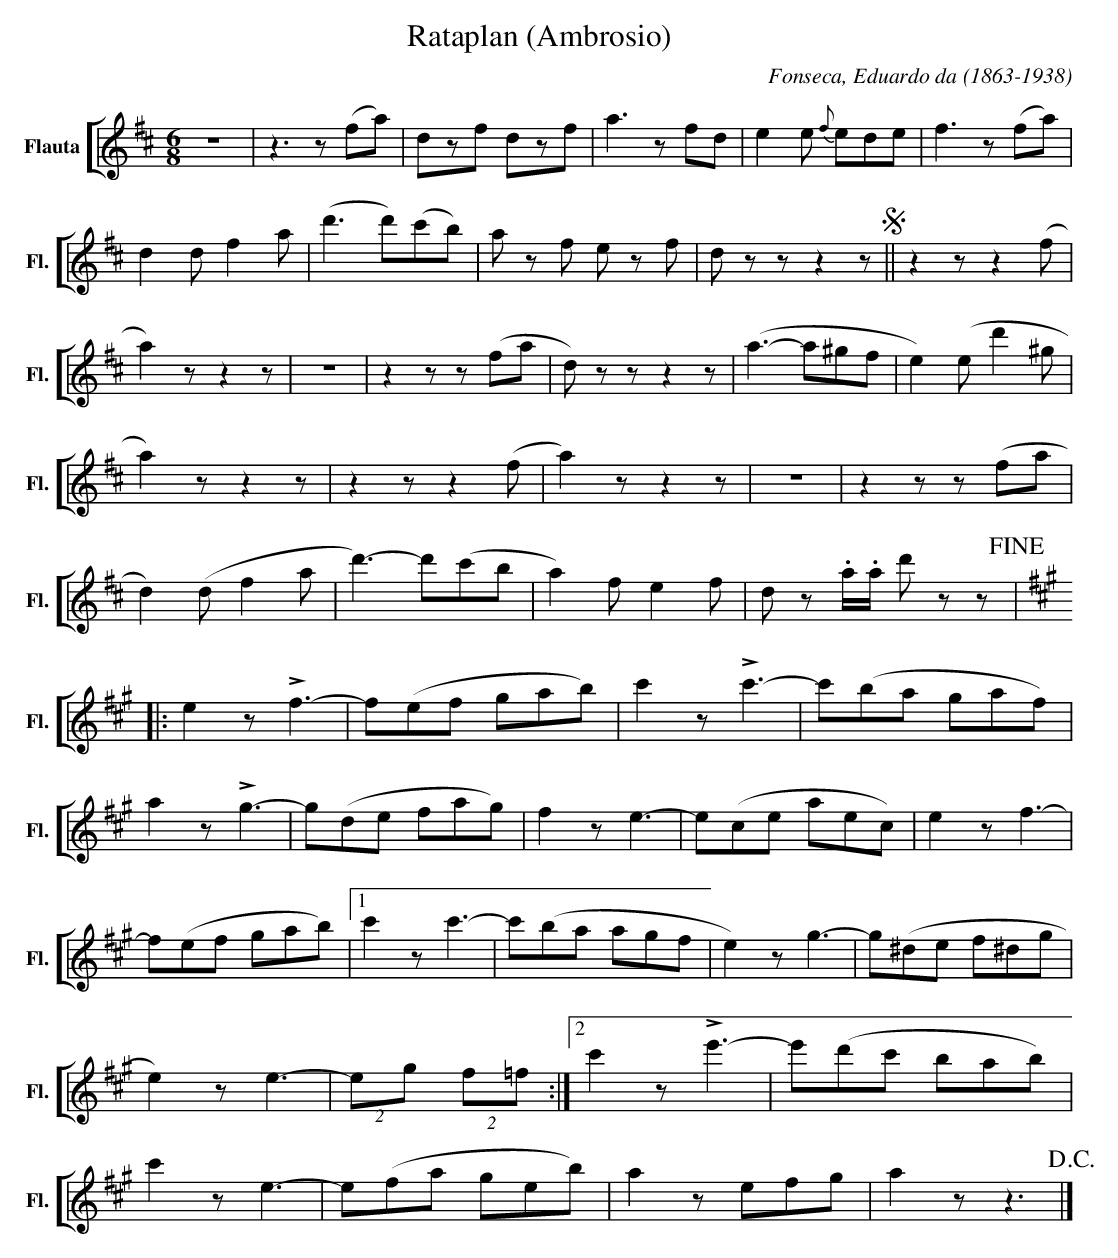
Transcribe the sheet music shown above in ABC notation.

X:1
T:Rataplan (Ambrosio)
C:Fonseca, Eduardo da (1863-1938)
M:6/8
L:1/8
K:D
V: 1 clef=treble name="Flauta" sname="Fl."
%%staves [ 1 ]
   z6 | z3 z(fa) | dzf dzf | a3 zfd | e2 e {f}ede | f3 z (fa) | d2d f2a | (d'3 d')(c'b) | \
   a z f e z f | dzz z2z !segno!|| z2z z2(f | a2)z z2z | z6 | z2z z(fa|d)zz z2z | (a3-a^gf|e2) (ed'2^g|a2)z z2z | \
   z2z z2(f | a2)z z2z | z6 | z2z z(fa|d2)(d f2a | d'3)-d'(c'b | a2)fe2f| dz .a/.a/ d'zz !fine!|:
   [K:A] e2z!>!f3- | f(ef gab) | c'2z !>!c'3- | c'(ba gaf) | a2z !>!g3- | g(de fag) | f2z e3-|e(ce aec)| \
   e2z f3-|f(ef gab)|[1 c'2z c'3-|c'(ba agf|e2)z g3-|g(^de f^dg | e2)z e3-| (2:3eg (2:3f=f :|2 \
   c'2z!>!e'3-|e'(d'c' bab)|c'2ze3-|e(fa geb) | a2z efg| a2z z3 !D.C.! |] \
